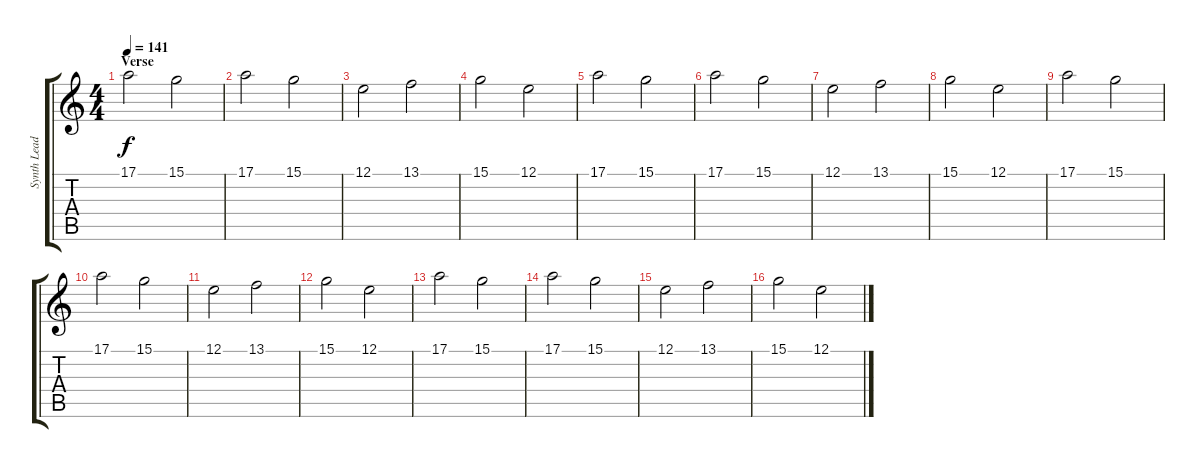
\track ("Synth Lead" "Synth Lead") {instrument pad6metallic}
\staff {score tabs}
\tuning (E4 B3 G3 D3 A2 E2) {hide}
\ts (4 4)
\section ("" "Verse")
\tempo 141
\clef g2
\ks c
17.1.2{dy f} 15.1.2 |
17.1.2 15.1.2 |
12.1.2 13.1.2 |
15.1.2 12.1.2 |
17.1.2 15.1.2 |
17.1.2 15.1.2 |
12.1.2 13.1.2 |
15.1.2 12.1.2 |
17.1.2 15.1.2 |
17.1.2 15.1.2 |
12.1.2 13.1.2 |
15.1.2 12.1.2 |
17.1.2 15.1.2 |
17.1.2 15.1.2 |
12.1.2 13.1.2 |
15.1.2 12.1.2
